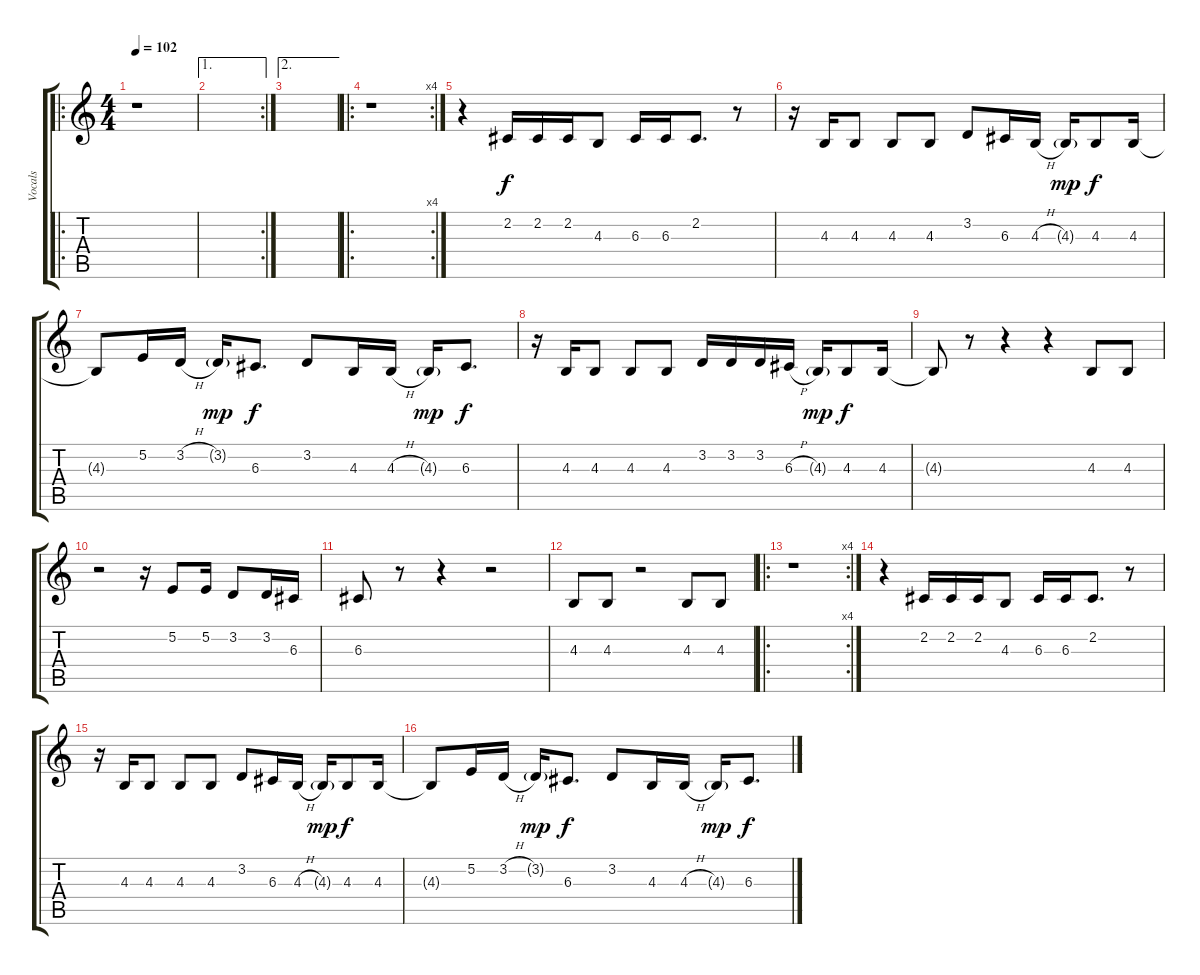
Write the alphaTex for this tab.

\track ("Vocals" "Vocals") {instrument tenorsax}
\staff {score tabs}
\tuning (E4 B3 G3 D3 A2 E2) {hide}
\ro
\ts (4 4)
\tempo 102
\clef g2
\ks c
r.1{dy f instrument tenorsax} |
\ae 1
\rc 2
|
\ae 2
|
\ro
\rc 4
r.1 |
r.4 2.2.16 2.2.16 2.2.16 4.3.8 6.3.16 6.3.16 2.2.8{d} r.8 |
r.16 4.3.16 4.3.8 4.3.8 4.3.8 3.2.8 6.3.16 4.3{h}.16 4.3{g}.16{dy mp} 4.3.8{dy f} 4.3.16 |
4.3{t}.8 5.2.16 3.2{h}.16 3.2{g}.16{dy mp} 6.3.8{d dy f} 3.2.8 4.3.16 4.3{h}.16 4.3{g}.16{dy mp} 6.3.8{d dy f} |
r.16 4.3.16 4.3.8 4.3.8 4.3.8 3.2.16 3.2.16 3.2.16 6.3{h}.16 4.3{g}.16{dy mp} 4.3.8{dy f} 4.3.16 |
4.3{t}.8 r.8 r.4 r.4 4.3.8 4.3.8 |
r.2 r.16 5.2.8 5.2.16 3.2.8 3.2.16 6.3.16 |
6.3.8 r.8 r.4 r.2 |
4.3.8 4.3.8 r.2 4.3.8 4.3.8 |
\ro
\rc 4
r.1 |
r.4 2.2.16 2.2.16 2.2.16 4.3.8 6.3.16 6.3.16 2.2.8{d} r.8 |
r.16 4.3.16 4.3.8 4.3.8 4.3.8 3.2.8 6.3.16 4.3{h}.16 4.3{g}.16{dy mp} 4.3.8{dy f} 4.3.16 |
4.3{t}.8 5.2.16 3.2{h}.16 3.2{g}.16{dy mp} 6.3.8{d dy f} 3.2.8 4.3.16 4.3{h}.16 4.3{g}.16{dy mp} 6.3.8{d dy f}
